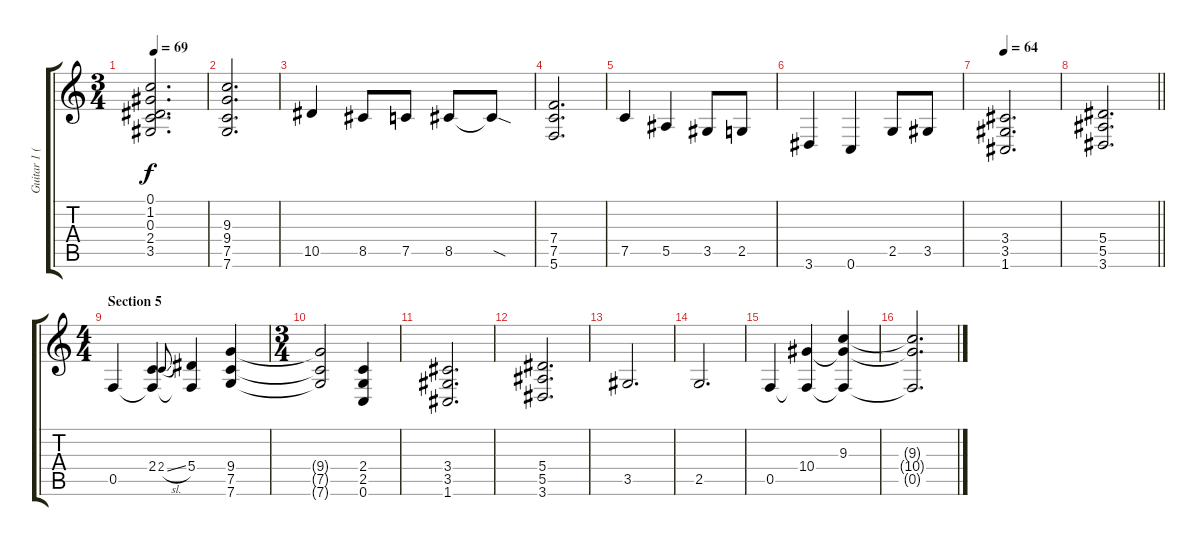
\track ("Guitar 1 (Distortion)" "Guitar 1 (") {instrument distortionguitar}
\staff {score tabs}
\tuning (C4 G3 Eb3 Bb2 F2 C2) {hide}
\ts (3 4)
\tempo 69
\clef g2
\ks c
(0.1 1.2 0.3 2.4 3.5).2{d dy f} |
(9.3 9.4 7.5 7.6).2{d} |
10.5.4 8.5.8 7.5.8 8.5.8 8.5{sod t}.8 |
(7.4 7.5 5.6).2{d} |
7.5.4 5.5.4 3.5.8 2.5.8 |
3.6.4 0.6.4 2.5.8 3.5.8 |
\tempo 64
(3.4 3.5 1.6).2{d} |
\barLineRight lightlight
(5.4 5.5 3.6).2{d} |
\ts (4 4)
\section ("" "Section 5")
0.5.4 (2.4 0.5{t}).4 2.4{sl}.8{gr onbeat} (5.4 0.5{t}).4 (9.4 7.5 7.6).4 |
\ts (3 4)
(9.4{t} 7.5{t} 7.6{t}).2 (2.4 2.5 0.6).4 |
(3.4 3.5 1.6).2{d} |
(5.4 5.5 3.6).2{d} |
3.5.2{d} |
2.5.2{d} |
0.5.4 (10.4 0.5{t}).4 (9.3 10.4{t} 0.5{t}).4 |
(9.3{t} 10.4{t} 0.5{t}).2{d}
